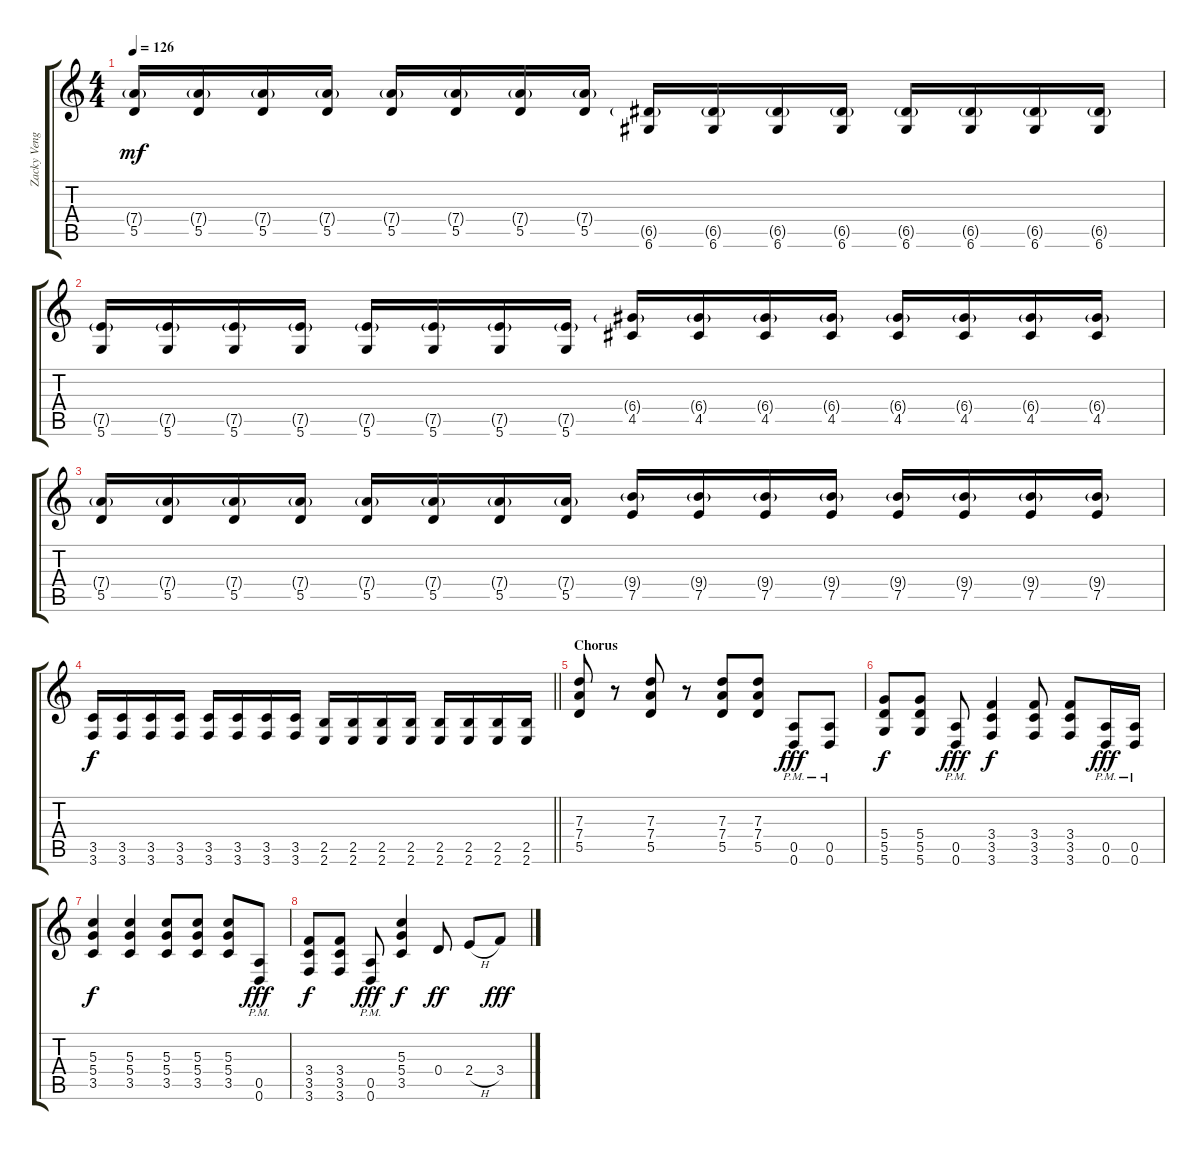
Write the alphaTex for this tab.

\track ("Zacky Vengeance" "Zacky Veng") {instrument distortionguitar}
\staff {score tabs}
\tuning (E4 B3 G3 D3 A2 D2) {hide}
\ts (4 4)
\tempo 126
\clef g2
\ks c
(7.4{g} 5.5).16{dy mf} (7.4{g} 5.5).16 (7.4{g} 5.5).16 (7.4{g} 5.5).16 (7.4{g} 5.5).16 (7.4{g} 5.5).16 (7.4{g} 5.5).16 (7.4{g} 5.5).16 (6.5{g} 6.6).16 (6.5{g} 6.6).16 (6.5{g} 6.6).16 (6.5{g} 6.6).16 (6.5{g} 6.6).16 (6.5{g} 6.6).16 (6.5{g} 6.6).16 (6.5{g} 6.6).16 |
(7.5{g} 5.6).16 (7.5{g} 5.6).16 (7.5{g} 5.6).16 (7.5{g} 5.6).16 (7.5{g} 5.6).16 (7.5{g} 5.6).16 (7.5{g} 5.6).16 (7.5{g} 5.6).16 (6.4{g} 4.5).16 (6.4{g} 4.5).16 (6.4{g} 4.5).16 (6.4{g} 4.5).16 (6.4{g} 4.5).16 (6.4{g} 4.5).16 (6.4{g} 4.5).16 (6.4{g} 4.5).16 |
(7.4{g} 5.5).16 (7.4{g} 5.5).16 (7.4{g} 5.5).16 (7.4{g} 5.5).16 (7.4{g} 5.5).16 (7.4{g} 5.5).16 (7.4{g} 5.5).16 (7.4{g} 5.5).16 (9.4{g} 7.5).16 (9.4{g} 7.5).16 (9.4{g} 7.5).16 (9.4{g} 7.5).16 (9.4{g} 7.5).16 (9.4{g} 7.5).16 (9.4{g} 7.5).16 (9.4{g} 7.5).16 |
\barLineRight lightlight
(3.5 3.6).16{dy f} (3.5 3.6).16 (3.5 3.6).16 (3.5 3.6).16 (3.5 3.6).16 (3.5 3.6).16 (3.5 3.6).16 (3.5 3.6).16 (2.5 2.6).16 (2.5 2.6).16 (2.5 2.6).16 (2.5 2.6).16 (2.5 2.6).16 (2.5 2.6).16 (2.5 2.6).16 (2.5 2.6).16 |
\section ("" "Chorus")
(7.3 7.4 5.5).8{volume 12} r.8 (7.3 7.4 5.5).8 r.8 (7.3 7.4 5.5).8 (7.3 7.4 5.5).8 (0.5{pm} 0.6{pm}).8{dy fff} (0.5{pm} 0.6{pm}).8 |
(5.4 5.5 5.6).8{dy f} (5.4 5.5 5.6).8 (0.5{pm} 0.6{pm}).8{dy fff} (3.4 3.5 3.6).4{dy f} (3.4 3.5 3.6).8 (3.4 3.5 3.6).8 (0.5{pm} 0.6{pm}).16{dy fff} (0.5{pm} 0.6{pm}).16 |
(5.3 5.4 3.5).4{dy f} (5.3 5.4 3.5).4 (5.3 5.4 3.5).8 (5.3 5.4 3.5).8 (5.3 5.4 3.5).8 (0.5{pm} 0.6{pm}).8{dy fff} |
(3.4 3.5 3.6).8{dy f} (3.4 3.5 3.6).8 (0.5{pm} 0.6{pm}).8{dy fff} (5.3 5.4 3.5).4{dy f} 0.4.8{dy ff} 2.4{h}.8 3.4.8{dy fff}
